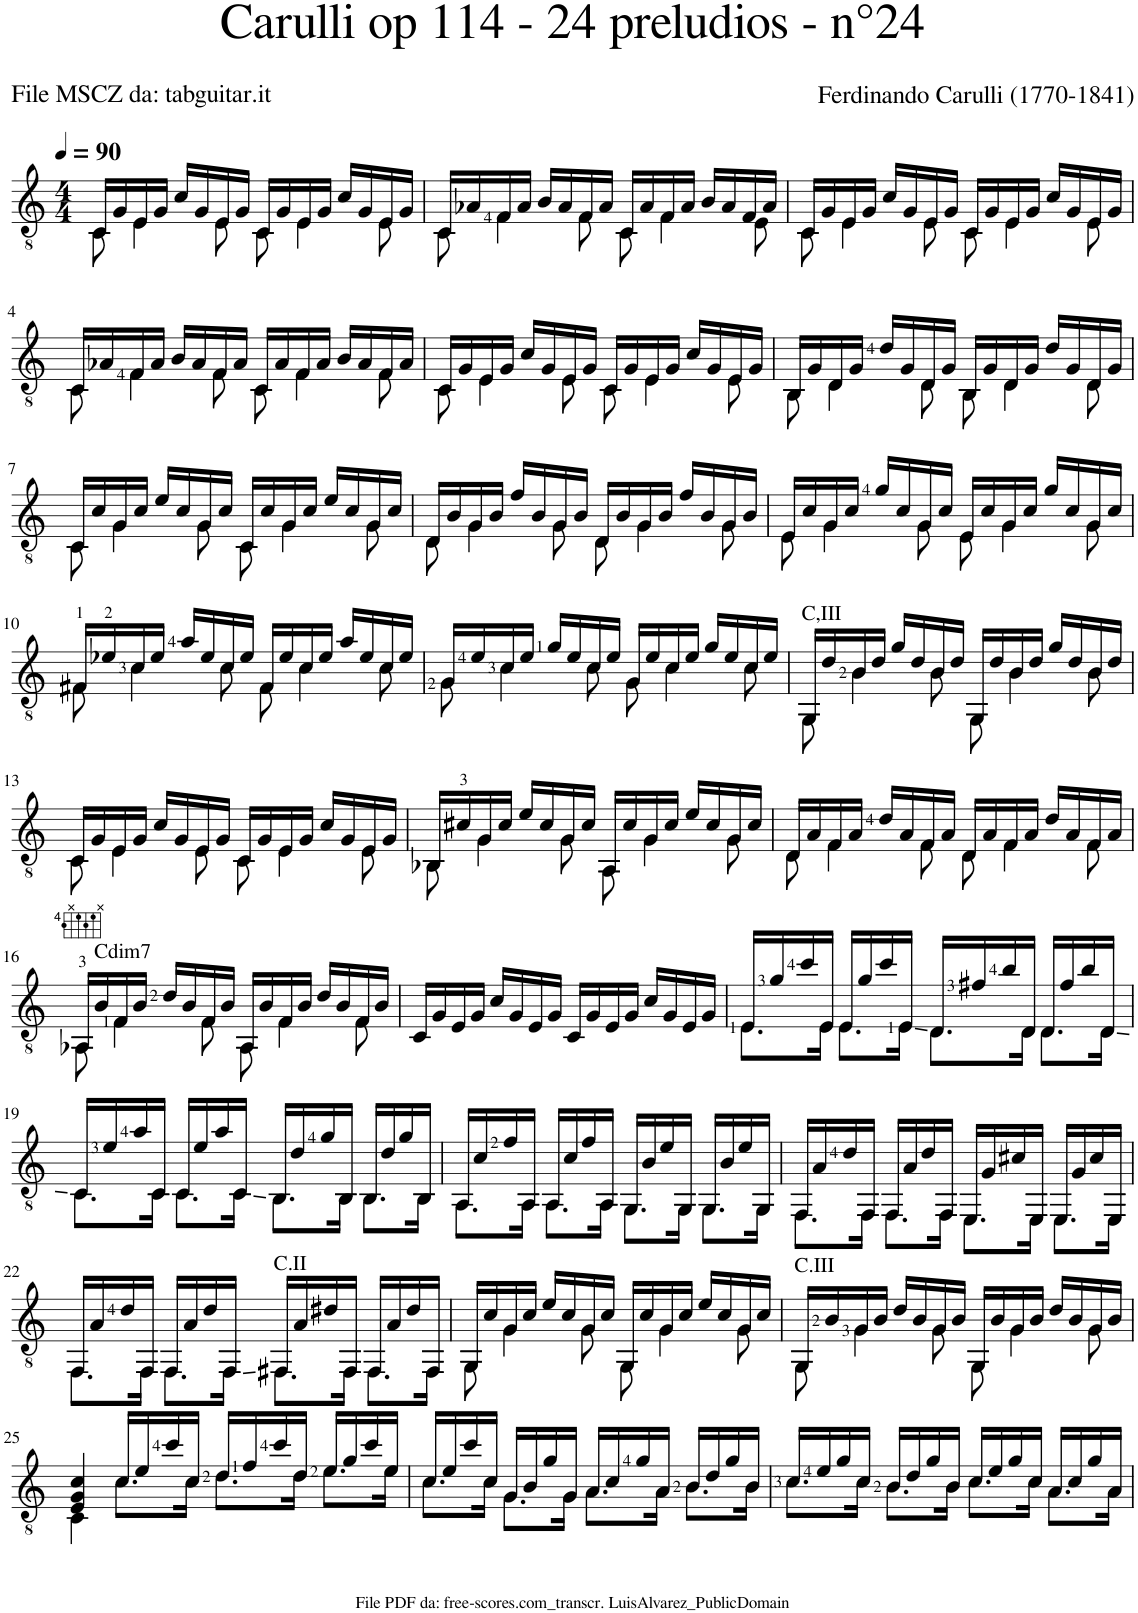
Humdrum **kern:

**kern
*part1
*staff1
*I"Guitar
*I'Guit.
*clefGv2
*k[]
*M4/4
*MM90
=1
*^
16C/LL	8C\
16G/	.
16E/	4E\
16G/JJ	.
16c/LL	.
16G/	.
16E/	8E\
16G/JJ	.
16C/LL	8C\
16G/	.
16E/	4E\
16G/JJ	.
16c/LL	.
16G/	.
16E/	8E\
16G/JJ	.
=2	=2
16C/LL	8C\
16A-X/	.
16F/	4F\
16A-/JJ	.
16B/LL	.
16A-/	.
16F/	8F\
16A-/JJ	.
16C/LL	8C\
16A-/	.
16F/	4F\
16A-/JJ	.
16B/LL	.
16A-/	.
16F/	8E\
16A-/JJ	.
=3	=3
16C/LL	8C\
16G/	.
16E/	4E\
16G/JJ	.
16c/LL	.
16G/	.
16E/	8E\
16G/JJ	.
16C/LL	8C\
16G/	.
16E/	4E\
16G/JJ	.
16c/LL	.
16G/	.
16E/	8E\
16G/JJ	.
!!LO:LB:g=z	!!
=4	=4
16C/LL	8C\
16A-X/	.
16F/	4F\
16A-/JJ	.
16B/LL	.
16A-/	.
16F/	8F\
16A-/JJ	.
16C/LL	8C\
16A-/	.
16F/	4F\
16A-/JJ	.
16B/LL	.
16A-/	.
16F/	8F\
16A-/JJ	.
=5	=5
16C/LL	8C\
16G/	.
16E/	4E\
16G/JJ	.
16c/LL	.
16G/	.
16E/	8E\
16G/JJ	.
16C/LL	8C\
16G/	.
16E/	4E\
16G/JJ	.
16c/LL	.
16G/	.
16E/	8E\
16G/JJ	.
=6	=6
16BB/LL	8BB\
16G/	.
16D/	4D\
16G/JJ	.
16d/LL	.
16G/	.
16D/	8D\
16G/JJ	.
16BB/LL	8BB\
16G/	.
16D/	4D\
16G/JJ	.
16d/LL	.
16G/	.
16D/	8D\
16G/JJ	.
!!LO:LB:g=z	!!
=7	=7
16C/LL	8C\
16c/	.
16G/	4G\
16c/JJ	.
16e/LL	.
16c/	.
16G/	8G\
16c/JJ	.
16C/LL	8C\
16c/	.
16G/	4G\
16c/JJ	.
16e/LL	.
16c/	.
16G/	8G\
16c/JJ	.
=8	=8
16D/LL	8D\
16B/	.
16G/	4G\
16B/JJ	.
16f/LL	.
16B/	.
16G/	8G\
16B/JJ	.
16D/LL	8D\
16B/	.
16G/	4G\
16B/JJ	.
16f/LL	.
16B/	.
16G/	8G\
16B/JJ	.
=9	=9
16E/LL	8E\
16c/	.
16G/	4G\
16c/JJ	.
16g/LL	.
16c/	.
16G/	8G\
16c/JJ	.
16E/LL	8E\
16c/	.
16G/	4G\
16c/JJ	.
16g/LL	.
16c/	.
16G/	8G\
16c/JJ	.
!!LO:LB:g=z	!!
=10	=10
16F#X/LL	8F#\
16e-X/	.
16c/	4c\
16e-/JJ	.
16a/LL	.
16e-/	.
16c/	8c\
16e-/JJ	.
16F#/LL	8F#\
16e-/	.
16c/	4c\
16e-/JJ	.
16a/LL	.
16e-/	.
16c/	8c\
16e-/JJ	.
=11	=11
16G/LL	8G\
16e/	.
16c/	4c\
16e/JJ	.
16g/LL	.
16e/	.
16c/	8c\
16e/JJ	.
16G/LL	8G\
16e/	.
16c/	4c\
16e/JJ	.
16g/LL	.
16e/	.
16c/	8c\
16e/JJ	.
=12	=12
!LO:TX:a:t=C,III	!
16GG/LL	8GG\
16d/	.
16B/	4B\
16d/JJ	.
16g/LL	.
16d/	.
16B/	8B\
16d/JJ	.
16GG/LL	8GG\
16d/	.
16B/	4B\
16d/JJ	.
16g/LL	.
16d/	.
16B/	8B\
16d/JJ	.
!!LO:LB:g=z	!!
=13	=13
16C/LL	8C\
16G/	.
16E/	4E\
16G/JJ	.
16c/LL	.
16G/	.
16E/	8E\
16G/JJ	.
16C/LL	8C\
16G/	.
16E/	4E\
16G/JJ	.
16c/LL	.
16G/	.
16E/	8E\
16G/JJ	.
=14	=14
16BB-X/LL	8BB-\
16c#X/	.
16G/	4G\
16c#/JJ	.
16e/LL	.
16c#/	.
16G/	8G\
16c#/JJ	.
16AA/LL	8AA\
16c#/	.
16G/	4G\
16c#/JJ	.
16e/LL	.
16c#/	.
16G/	8G\
16c#/JJ	.
=15	=15
16D/LL	8D\
16A/	.
16F/	4F\
16A/JJ	.
16d/LL	.
16A/	.
16F/	8F\
16A/JJ	.
16D/LL	8D\
16A/	.
16F/	4F\
16A/JJ	.
16d/LL	.
16A/	.
16F/	8F\
16A/JJ	.
!!LO:LB:g=z	!!
=16	=16
16AA-X/LL	8AA-\
!LO:TX:a:t=Cdim7	!
16B/	.
16F/	4F\
16B/JJ	.
16d/LL	.
16B/	.
16F/	8F\
16B/JJ	.
16AA-/LL	8AA-\
16B/	.
16F/	4F\
16B/JJ	.
16d/LL	.
16B/	.
16F/	8F\
16B/JJ	.
*v	*v
=17
16C/LL
16G/
16E/
16G/JJ
16c/LL
16G/
16E/
16G/JJ
16C/LL
16G/
16E/
16G/JJ
16c/LL
16G/
16E/
16G/JJ
=18
*^
16E/LL	8.E\L
16g/	.
16cc/	.
16E/JJ	16E\Jk
16E/LL	8.E\L
16g/	.
16cc/	.
16E/JJ	16E\Jk
16D/LL	8.D\L
16f#X/	.
16b/	.
16D/JJ	16D\Jk
16D/LL	8.D\L
16f#/	.
16b/	.
16D/JJ	16D\Jk
!!LO:LB:g=z	!!
=19	=19
16C/LL	8.C\L
16e/	.
16a/	.
16C/JJ	16C\Jk
16C/LL	8.C\L
16e/	.
16a/	.
16C/JJ	16C\Jk
16BB/LL	8.BB\L
16d/	.
16g/	.
16BB/JJ	16BB\Jk
16BB/LL	8.BB\L
16d/	.
16g/	.
16BB/JJ	16BB\Jk
=20	=20
16AA/LL	8.AA\L
16c/	.
16f/	.
16AA/JJ	16AA\Jk
16AA/LL	8.AA\L
16c/	.
16f/	.
16AA/JJ	16AA\Jk
16GG/LL	8.GG\L
16B/	.
16e/	.
16GG/JJ	16GG\Jk
16GG/LL	8.GG\L
16B/	.
16e/	.
16GG/JJ	16GG\Jk
=21	=21
16FF/LL	8.FF\L
16A/	.
16d/	.
16FF/JJ	16FF\Jk
16FF/LL	8.FF\L
16A/	.
16d/	.
16FF/JJ	16FF\Jk
16EE/LL	8.EE\L
16G/	.
16c#X/	.
16EE/JJ	16EE\Jk
16EE/LL	8.EE\L
16G/	.
16c#/	.
16EE/JJ	16EE\Jk
!!LO:LB:g=z	!!
=22	=22
16FF/LL	8.FF\L
16A/	.
16d/	.
16FF/JJ	16FF\Jk
16FF/LL	8.FF\L
16A/	.
16d/	.
16FF/JJ	16FF\Jk
!LO:TX:a:t=C.II	!
16FF#X/LL	8.FF#\L
16A/	.
16d#X/	.
16FF#/JJ	16FF#\Jk
16FF#/LL	8.FF#\L
16A/	.
16d#/	.
16FF#/JJ	16FF#\Jk
=23	=23
16GG/LL	8GG\
16c/	.
16G/	4G\
16c/JJ	.
16e/LL	.
16c/	.
16G/	8G\
16c/JJ	.
16GG/LL	8GG\
16c/	.
16G/	4G\
16c/JJ	.
16e/LL	.
16c/	.
16G/	8G\
16c/JJ	.
=24	=24
!LO:TX:a:t=C.III	!
16GG/LL	8GG\
16B/	.
16G/	4G\
16B/JJ	.
16d/LL	.
16B/	.
16G/	8G\
16B/JJ	.
16GG/LL	8GG\
16B/	.
16G/	4G\
16B/JJ	.
16d/LL	.
16B/	.
16G/	8G\
16B/JJ	.
!!LO:LB:g=z	!!
=25	=25
4E/ 4G/ 4c/	4C\
16c/LL	8.c\L
16e/	.
16cc/	.
16c/JJ	16c\Jk
16d/LL	8.d\L
16f/	.
16cc/	.
16d/JJ	16d\Jk
16e/LL	8.e\L
16g/	.
16cc/	.
16e/JJ	16e\Jk
=26	=26
16c/LL	8.c\L
16e/	.
16cc/	.
16c/JJ	16c\Jk
16G/LL	8.G\L
16B/	.
16g/	.
16G/JJ	16G\Jk
16A/LL	8.A\L
16c/	.
16g/	.
16A/JJ	16A\Jk
16B/LL	8.B\L
16d/	.
16g/	.
16B/JJ	16B\Jk
=27	=27
16c/LL	8.c\L
16e/	.
16g/	.
16c/JJ	16c\Jk
16B/LL	8.B\L
16d/	.
16g/	.
16B/JJ	16B\Jk
16c/LL	8.c\L
16e/	.
16g/	.
16c/JJ	16c\Jk
16A/LL	8.A\L
16c/	.
16g/	.
16A/JJ	16A\Jk
*v	*v
=
*-
